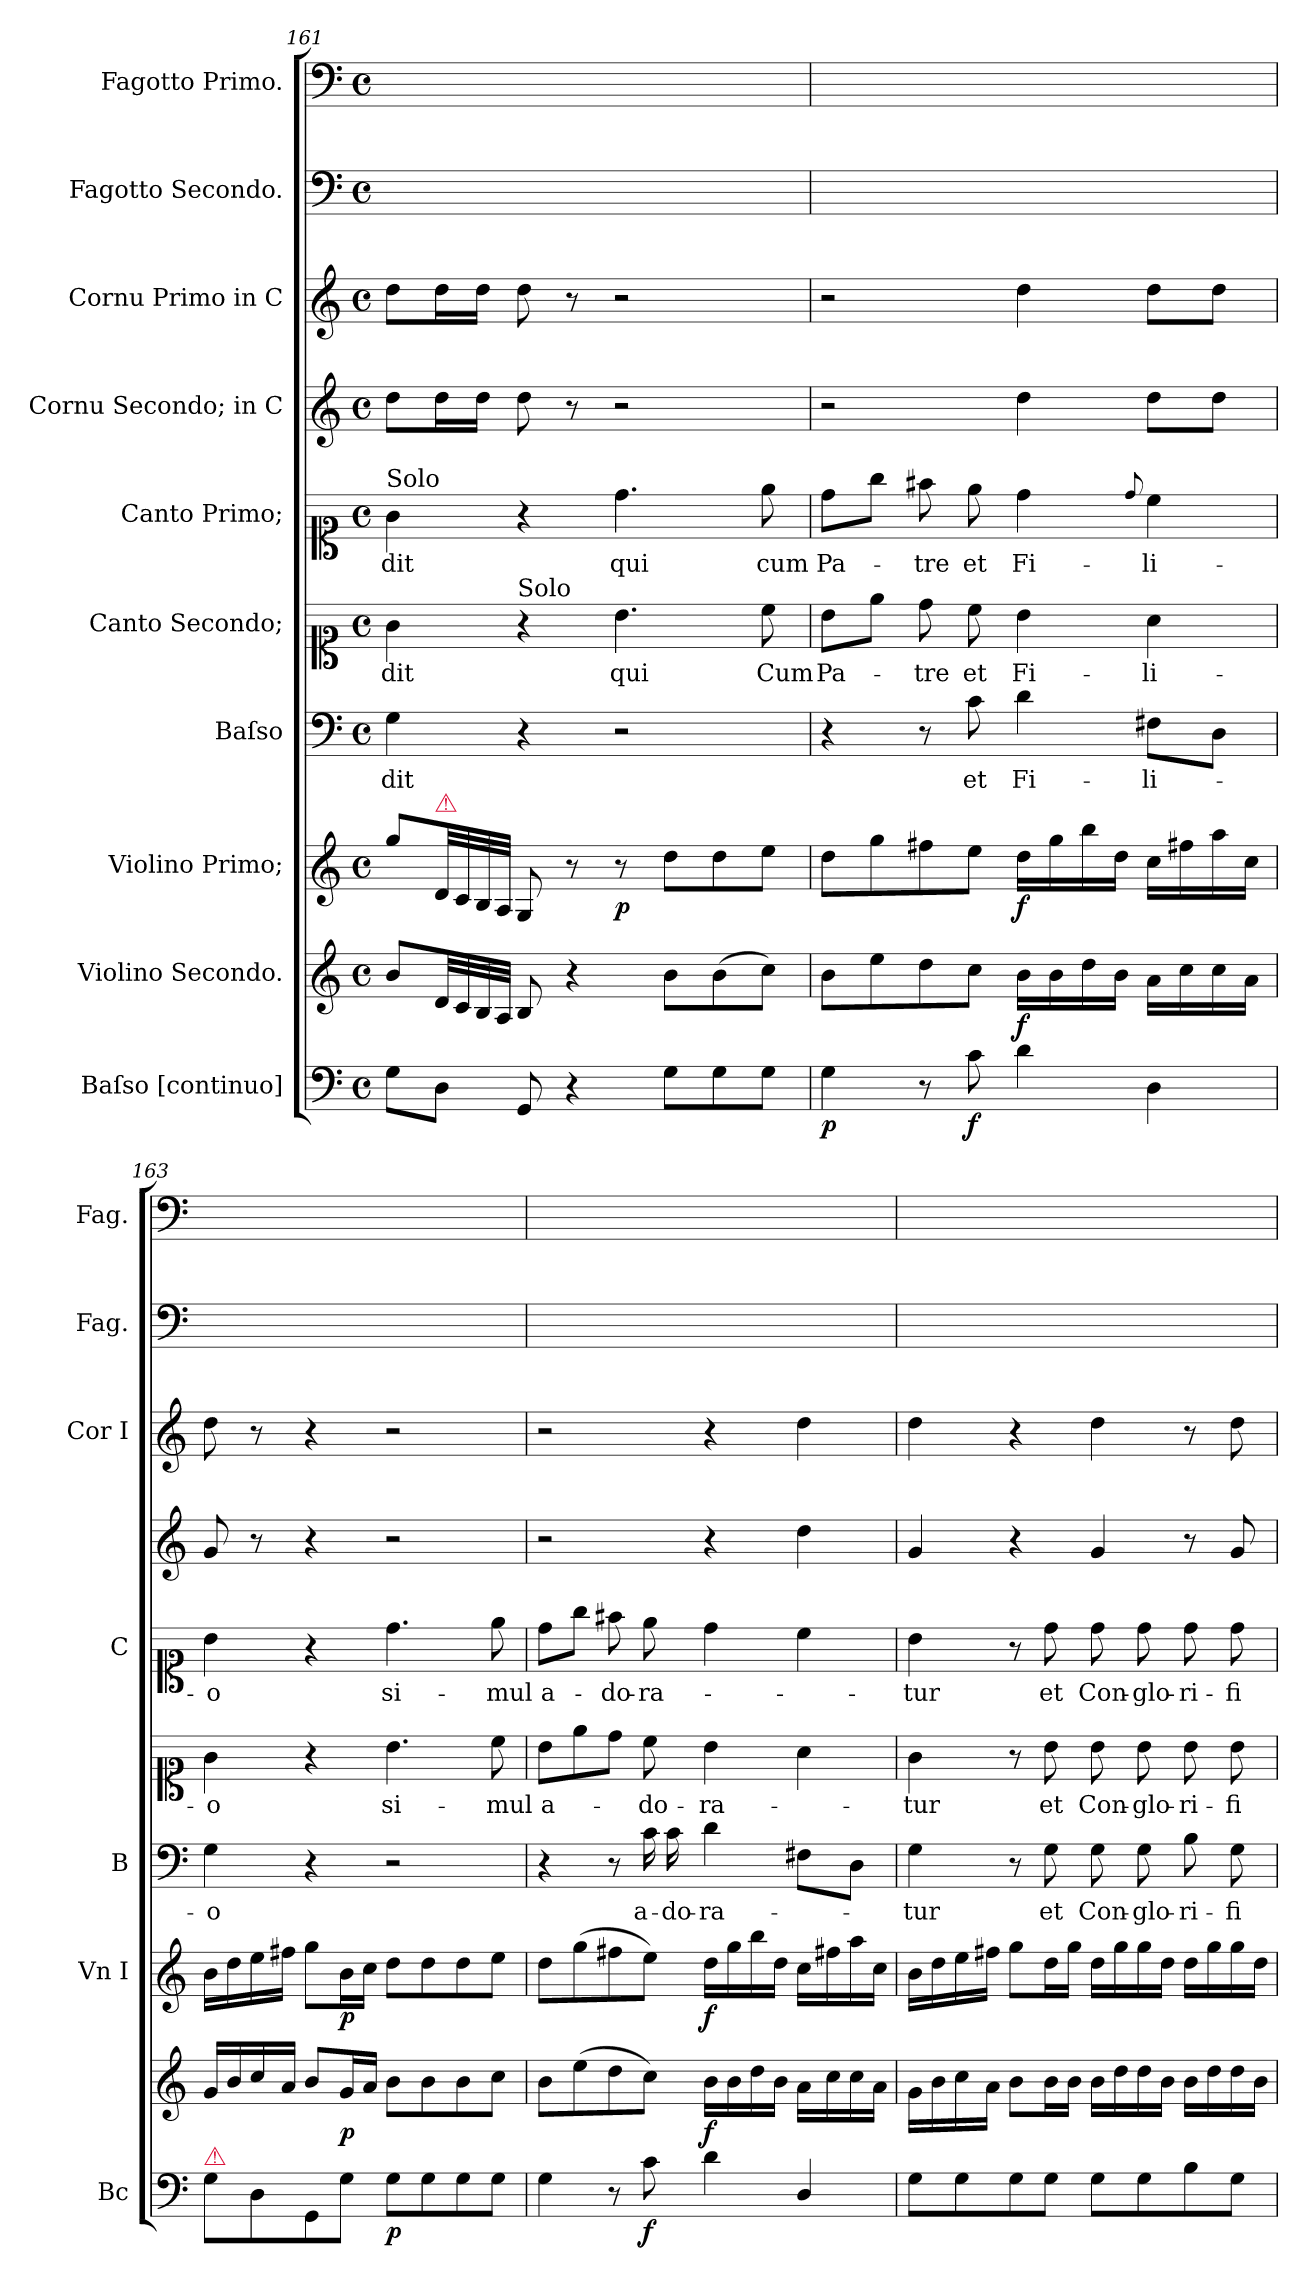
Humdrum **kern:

**kern	**dynam	**kern	**dynam	**kern	**dynam	**kern	**text	**kern	**text	**kern	**text	**kern	**kern	**kern	**kern
*part10	*part10	*part9	*part9	*part8	*part8	*part7	*part7	*part6	*part6	*part5	*part5	*part4	*part3	*part2	*part1
*staff10	*staff10	*staff9	*staff9	*staff8	*staff8	*staff7	*staff7	*staff6	*staff6	*staff5	*staff5	*staff4	*staff3	*staff2	*staff1
*I"Baſso [continuo]	*	*I"Violino Secondo.	*	*I"Violino Primo;	*	*I"Baſso	*	*I"Canto Secondo;	*	*I"Canto Primo;	*	*I"Cornu Secondo; in C	*I"Cornu Primo in C	*I"Fagotto Secondo.	*I"Fagotto Primo.
*I'Bc	*	*	*	*I'Vn I	*	*I'B	*	*	*	*I'C	*	*	*I'Cor I	*I'Fag.	*I'Fag.
*clefF4	*	*clefG2	*	*clefG2	*	*clefF4	*	*clefC1	*	*clefC1	*	*clefG2	*clefG2	*clefF4	*clefF4
*k[]	*	*k[]	*	*k[]	*	*k[]	*	*k[]	*	*k[]	*	*k[]	*k[]	*k[]	*k[]
*M4/4	*	*M4/4	*	*M4/4	*	*M4/4	*	*M4/4	*	*M4/4	*	*M4/4	*M4/4	*M4/4	*M4/4
*met(c)	*	*met(c)	*	*met(c)	*	*met(c)	*	*met(c)	*	*met(c)	*	*met(c)	*met(c)	*met(c)	*met(c)
=161	=161	=161	=161	=161	=161	=161	=161	=161	=161	=161	=161	=161	=161	=161	=161
!	!	!	!	!	!	!	!	!	!	!LO:TX:a:t=Solo	!	!	!	!	!
8GL	.	8bL	.	8gg\L	.	4G	-dit	4g\	-dit	4g	-dit	8ddL	8ddL	1ryy	1ryy
!	!	!	!	!LO:TX:a:color=crimson:t=⚠	!	!	!	!	!	!	!	!	!	!	!
8DJ	.	32dLL	.	32d/LL	.	.	.	.	.	.	.	16ddL	16ddL	.	.
.	.	32c	.	32c/	.	.	.	.	.	.	.	.	.	.	.
.	.	32B	.	32B/	.	.	.	.	.	.	.	16ddJJ	16ddJJ	.	.
.	.	32AJJJ	.	32A/JJJ	.	.	.	.	.	.	.	.	.	.	.
!	!	!	!	!	!	!	!	!LO:TX:a:t=Solo	!	!	!	!	!	!	!
8GG	.	8B	.	8G	.	4r	.	4r	.	4r	.	8dd	8dd	.	.
4r	.	4r	.	8r	.	.	.	.	.	.	.	8r	8r	.	.
!	!	!	!	!	!LO:DY:b	!	!	!	!	!	!	!	!	!	!
.	.	.	.	8r	p	2r	.	4.b\	qui	4.dd	qui	2r	2r	.	.
8GL	.	8bL	pia	8ddL	.	.	.	.	.	.	.	.	.	.	.
8G	.	(8b	.	8dd	.	.	.	.	.	.	.	.	.	.	.
8GJ	.	8ccJ)	.	8eeJ	.	.	.	8cc\	Cum	8ee	cum	.	.	.	.
=162	=162	=162	=162	=162	=162	=162	=162	=162	=162	=162	=162	=162	=162	=162	=162
4G	p	8bL	.	8ddL	.	4r	.	8b\L	Pa-	8ddL	Pa-	2r	2r	1ryy	1ryy
.	.	8ee	.	8gg	.	.	.	8ee\J	.	8ggJ	.	.	.	.	.
8r	.	8dd	.	8ff#X	.	8r	.	8dd\	-tre	8ff#X	-tre	.	.	.	.
8c	f	8ccJ	.	8eeJ	.	8c	et	8cc\	et	8ee	et	.	.	.	.
!	!	!	!	!	!LO:DY:b	!	!	!	!	!	!	!	!	!	!
4d	.	16bLL	f	16ddLL	f	4d	Fi-	4b\	Fi-	4dd	Fi-	4dd	4dd	.	.
.	.	16b	.	16gg	.	.	.	.	.	.	.	.	.	.	.
.	.	16dd	.	16bb	.	.	.	.	.	.	.	.	.	.	.
.	.	16bJJ	.	16ddJJ	.	.	.	.	.	.	.	.	.	.	.
.	.	.	.	.	.	.	.	.	.	8qqdd/	.	.	.	.	.
4D	.	16aLL	.	16ccLL	.	8F#XL	-li-	4a\	-li-	4cc	-li-	8ddL	8ddL	.	.
.	.	16cc	.	16ff#X	.	.	.	.	.	.	.	.	.	.	.
.	.	16cc	.	16aa	.	8DJ	.	.	.	.	.	8ddJ	8ddJ	.	.
.	.	16aJJ	.	16ccJJ	.	.	.	.	.	.	.	.	.	.	.
=163	=163	=163	=163	=163	=163	=163	=163	=163	=163	=163	=163	=163	=163	=163	=163
!LO:TX:a:color=crimson:t=⚠	!	!	!	!	!	!	!	!	!	!	!	!	!	!	!
8G\L	.	16gLL	.	16bLL	.	4G	-o	4g\	-o	4b	-o	8g	8dd	1ryy	1ryy
.	.	16b	.	16dd	.	.	.	.	.	.	.	.	.	.	.
8D\	.	16cc	.	16ee	.	.	.	.	.	.	.	8r	8r	.	.
.	.	16aJJ	.	16ff#XJJ	.	.	.	.	.	.	.	.	.	.	.
8GG/	.	8bL	.	8ggL	.	4r	.	4r	.	4r	.	4r	4r	.	.
!	!	!	!	!	!LO:DY:b	!	!	!	!	!	!	!	!	!	!
8G\J	.	16gL	p	16bL	p	.	.	.	.	.	.	.	.	.	.
.	.	16aJJ	.	16ccJJ	.	.	.	.	.	.	.	.	.	.	.
8GL	p	8bL	.	8ddL	.	2r	.	4.b\	si-	4.dd	si-	2r	2r	.	.
8G	.	8b	.	8dd	.	.	.	.	.	.	.	.	.	.	.
8G	.	8b	.	8dd	.	.	.	.	.	.	.	.	.	.	.
8GJ	.	8ccJ	.	8eeJ	.	.	.	8cc\	-mul	8ee	-mul	.	.	.	.
=164	=164	=164	=164	=164	=164	=164	=164	=164	=164	=164	=164	=164	=164	=164	=164
4G	.	8bL	.	8ddL	.	4r	.	8b\L	a-	8ddL	a-	2r	2r	1ryy	1ryy
.	.	(8ee	.	(8gg	.	.	.	8ee\	.	8ggJ	.	.	.	.	.
8r	.	8dd	.	8ff#X	.	8r	.	8dd\J	.	8ff#X	-do-	.	.	.	.
8c	f	8ccJ)	.	8eeJ)	.	16c	a-	8cc\	-do-	8ee	-ra-	.	.	.	.
.	.	.	.	.	.	16c	-do-	.	.	.	.	.	.	.	.
!	!	!	!	!	!LO:DY:b	!	!	!	!	!	!	!	!	!	!
4d	.	16bLL	f	16ddLL	f	4d	-ra-	4b\	-ra-	4dd	.	4r	4r	.	.
.	.	16b	.	16gg	.	.	.	.	.	.	.	.	.	.	.
.	.	16dd	.	16bb	.	.	.	.	.	.	.	.	.	.	.
.	.	16bJJ	.	16ddJJ	.	.	.	.	.	.	.	.	.	.	.
4D/	.	16aLL	.	16ccLL	.	8F#XL	.	4a\	.	4cc	.	4dd	4dd	.	.
.	.	16cc	.	16ff#X	.	.	.	.	.	.	.	.	.	.	.
.	.	16cc	.	16aa	.	8DJ	.	.	.	.	.	.	.	.	.
.	.	16aJJ	.	16ccJJ	.	.	.	.	.	.	.	.	.	.	.
=165	=165	=165	=165	=165	=165	=165	=165	=165	=165	=165	=165	=165	=165	=165	=165
8GL	.	16g\LL	.	16bLL	.	4G	-tur	4g\	-tur	4b	-tur	4g	4dd	1ryy	1ryy
.	.	16b	.	16dd	.	.	.	.	.	.	.	.	.	.	.
8G	.	16cc	.	16ee	.	.	.	.	.	.	.	.	.	.	.
.	.	16aJJ	.	16ff#XJJ	.	.	.	.	.	.	.	.	.	.	.
8G	.	8bL	.	8ggL	.	8r	.	8r	.	8r	.	4r	4r	.	.
8GJ	.	16bL	.	16ddL	.	8G	et	8b\	et	8dd	et	.	.	.	.
.	.	16bJJ	.	16ggJJ	.	.	.	.	.	.	.	.	.	.	.
8GL	.	16bLL	.	16ddLL	.	8G	Con-	8b\	Con-	8dd	Con-	4g	4dd	.	.
.	.	16dd	.	16gg	.	.	.	.	.	.	.	.	.	.	.
8G	.	16dd	.	16gg	.	8G	-glo-	8b\	-glo-	8dd	-glo-	.	.	.	.
.	.	16bJJ	.	16ddJJ	.	.	.	.	.	.	.	.	.	.	.
8B	.	16bLL	.	16ddLL	.	8B	-ri-	8b\	-ri-	8dd	-ri-	8r	8r	.	.
.	.	16dd	.	16gg	.	.	.	.	.	.	.	.	.	.	.
8GJ	.	16dd	.	16gg	.	8G	-fi-	8b\	-fi-	8dd	-fi-	8g	8dd	.	.
.	.	16bJJ	.	16ddJJ	.	.	.	.	.	.	.	.	.	.	.
=	=	=	=	=	=	=	=	=	=	=	=	=	=	=	=
*-	*-	*-	*-	*-	*-	*-	*-	*-	*-	*-	*-	*-	*-	*-	*-
